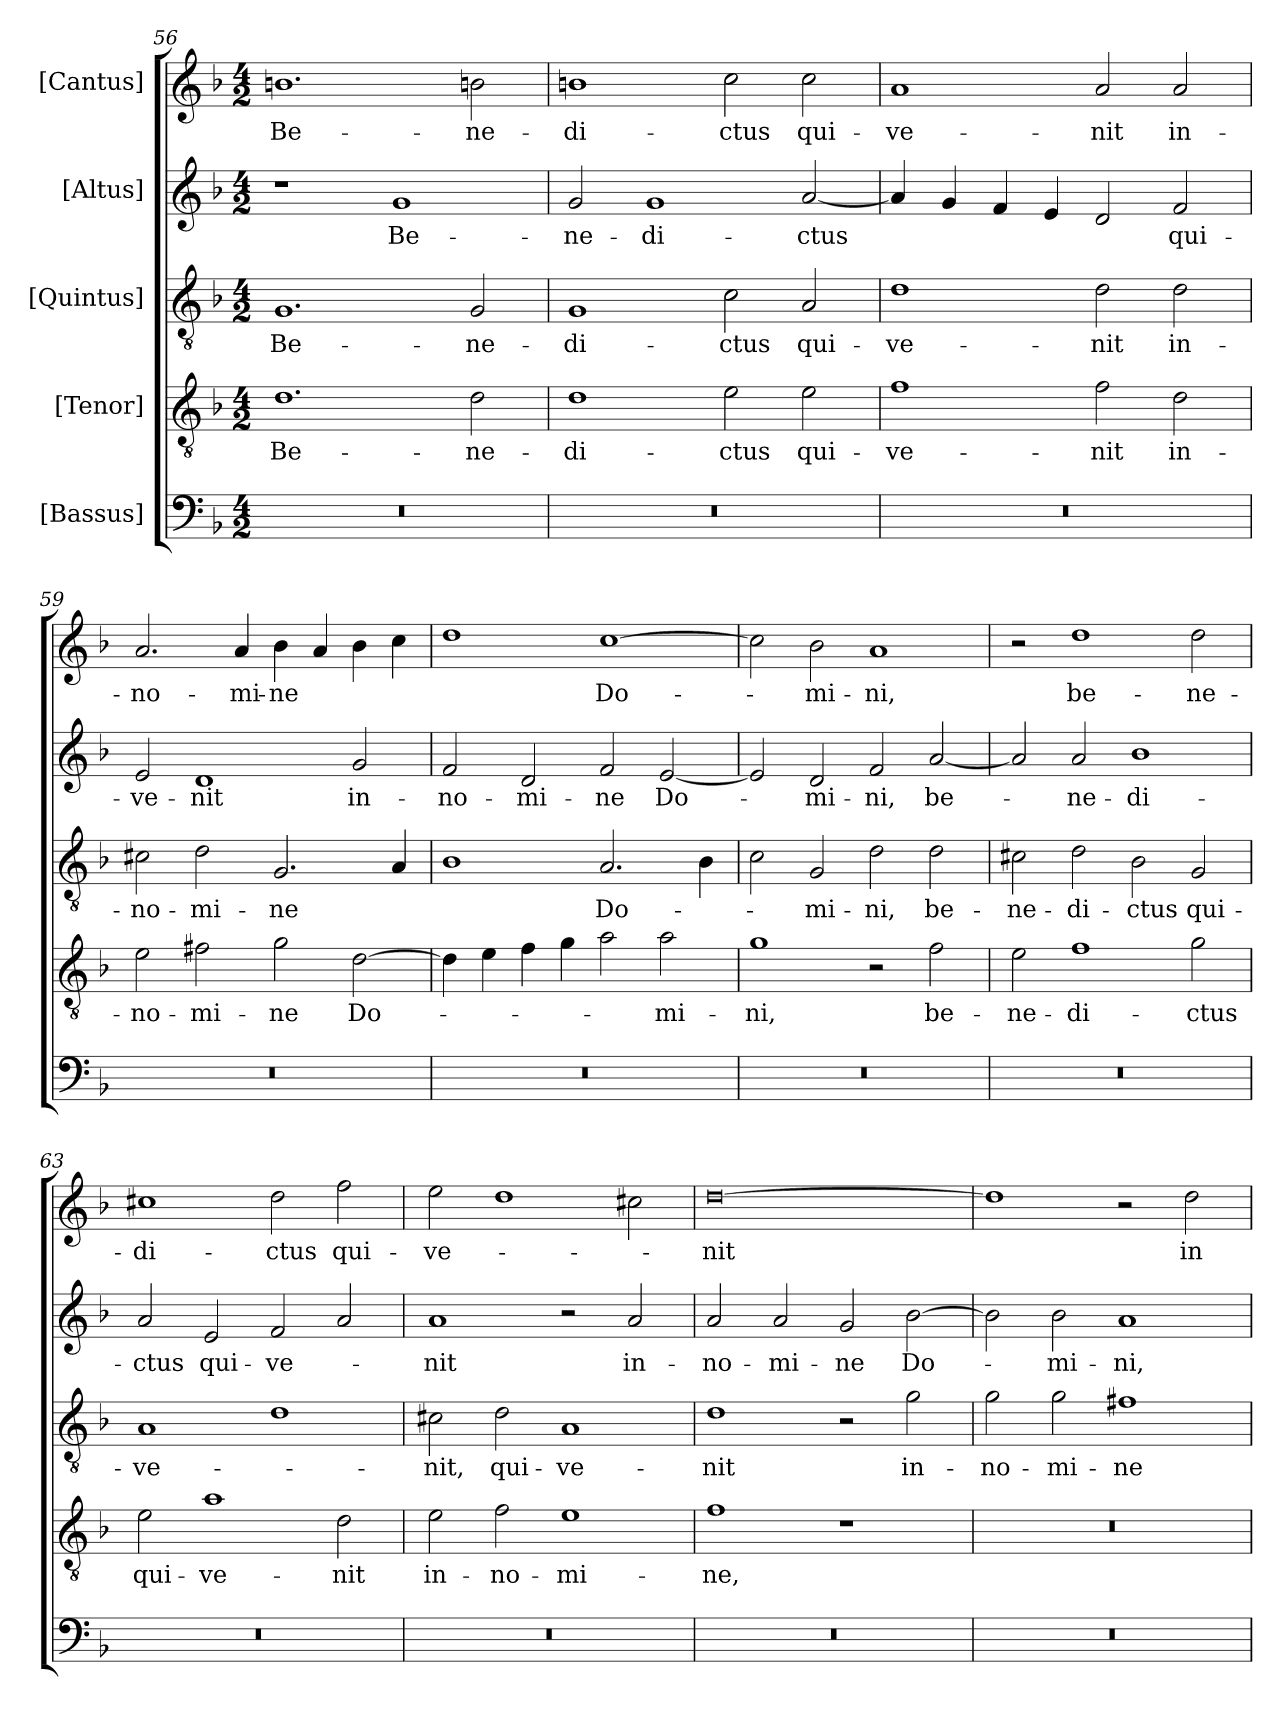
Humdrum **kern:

**kern	**kern	**text	**kern	**text	**kern	**text	**kern	**text
*part5	*part4	*part4	*part3	*part3	*part2	*part2	*part1	*part1
*staff5	*staff4	*staff4	*staff3	*staff3	*staff2	*staff2	*staff1	*staff1
*I"[Bassus]	*I"[Tenor]	*	*I"[Quintus]	*	*I"[Altus]	*	*I"[Cantus]	*
*clefF4	*clefGv2	*	*clefGv2	*	*clefG2	*	*clefG2	*
*k[b-]	*k[b-]	*	*k[b-]	*	*k[b-]	*	*k[b-]	*
*M4/2	*M4/2	*	*M4/2	*	*M4/2	*	*M4/2	*
=56	=56	=56	=56	=56	=56	=56	=56	=56
0r	1.d\	Be-	1.G/	Be-	1r	.	1.bn\	Be-
.	.	.	.	.	1g/	Be-	.	.
.	2d\	-ne-	2G/	-ne-	.	.	2bn\	-ne-
=57	=57	=57	=57	=57	=57	=57	=57	=57
0r	1d\	-di-	1G/	-di-	2g/	-ne-	1bn\	-di-
.	.	.	.	.	1g/	-di-	.	.
.	2e\	-ctus	2c\	-ctus	.	.	2cc\	-ctus
.	2e\	qui-	2A/	qui-	[2a/	-ctus	2cc\	qui-
=58	=58	=58	=58	=58	=58	=58	=58	=58
0r	1f\	ve-	1d\	ve-	4a/]	.	1a/	ve-
.	.	.	.	.	4g/	.	.	.
.	.	.	.	.	4f/	.	.	.
.	.	.	.	.	4e/	.	.	.
.	2f\	-nit	2d\	-nit	2d/	.	2a/	-nit
.	2d\	in-	2d\	in-	2f/	qui-	2a/	in-
=59	=59	=59	=59	=59	=59	=59	=59	=59
0r	2e\	no-	2c#X\	no-	2e/	ve-	2.a/	no-
.	2f#X\	-mi-	2d\	-mi-	1d/	-nit	.	.
.	.	.	.	.	.	.	4a/	-mi-
.	2g\	-ne	2.G/	-ne	.	.	4b-\	-ne
.	.	.	.	.	.	.	4a/	.
.	[2d\	Do-	.	.	2g/	in-	4b-\	.
.	.	.	4A/	.	.	.	4cc\	.
=60	=60	=60	=60	=60	=60	=60	=60	=60
0r	4d\]	.	1B-\	.	2f/	no-	1dd\	.
.	4e\	.	.	.	.	.	.	.
.	4f\	.	.	.	2d/	-mi-	.	.
.	4g\	.	.	.	.	.	.	.
.	2a\	.	2.A/	Do-	2f/	-ne	[1cc\	Do-
.	2a\	-mi-	.	.	[2e/	Do-	.	.
.	.	.	4B-\	.	.	.	.	.
=61	=61	=61	=61	=61	=61	=61	=61	=61
0r	1g\	-ni,	2c\	.	2e/]	.	2cc\]	.
.	.	.	2G/	-mi-	2d/	-mi-	2b-\	-mi-
.	2r	.	2d\	-ni,	2f/	-ni,	1a/	-ni,
.	2f\	be-	2d\	be-	[2a/	be-	.	.
=62	=62	=62	=62	=62	=62	=62	=62	=62
0r	2e\	-ne-	2c#X\	-ne-	2a/]	.	2r	.
.	1f\	-di-	2d\	-di-	2a/	-ne-	1dd\	be-
.	.	.	2B-\	-ctus	1b-\	-di-	.	.
.	2g\	-ctus	2G/	qui-	.	.	2dd\	-ne-
=63	=63	=63	=63	=63	=63	=63	=63	=63
0r	2e\	qui-	1A/	ve-	2a/	-ctus	1cc#X\	-di-
.	1a\	ve-	.	.	2e/	qui-	.	.
.	.	.	1d\	.	2f/	ve-	2dd\	-ctus
.	2d\	-nit	.	.	2a/	.	2ff\	qui-
=64	=64	=64	=64	=64	=64	=64	=64	=64
0r	2e\	in-	2c#X\	-nit,	1a/	-nit	2ee\	ve-
.	2f\	no-	2d\	qui-	.	.	1dd\	.
.	1e\	-mi-	1A/	ve-	2r	.	.	.
.	.	.	.	.	2a/	in-	2cc#X\	.
=65	=65	=65	=65	=65	=65	=65	=65	=65
0r	1f\	-ne,	1d\	-nit	2a/	no-	[0dd\	-nit
.	.	.	.	.	2a/	-mi-	.	.
.	1r	.	2r	.	2g/	-ne	.	.
.	.	.	2g\	in-	[2b-\	Do-	.	.
=66	=66	=66	=66	=66	=66	=66	=66	=66
0r	0r	.	2g\	no-	2b-\]	.	1dd\]	.
.	.	.	2g\	-mi-	2b-\	-mi-	.	.
.	.	.	1f#X\	-ne	1a/	-ni,	2r	.
.	.	.	.	.	.	.	2dd\	in-
=	=	=	=	=	=	=	=	=
*-	*-	*-	*-	*-	*-	*-	*-	*-
